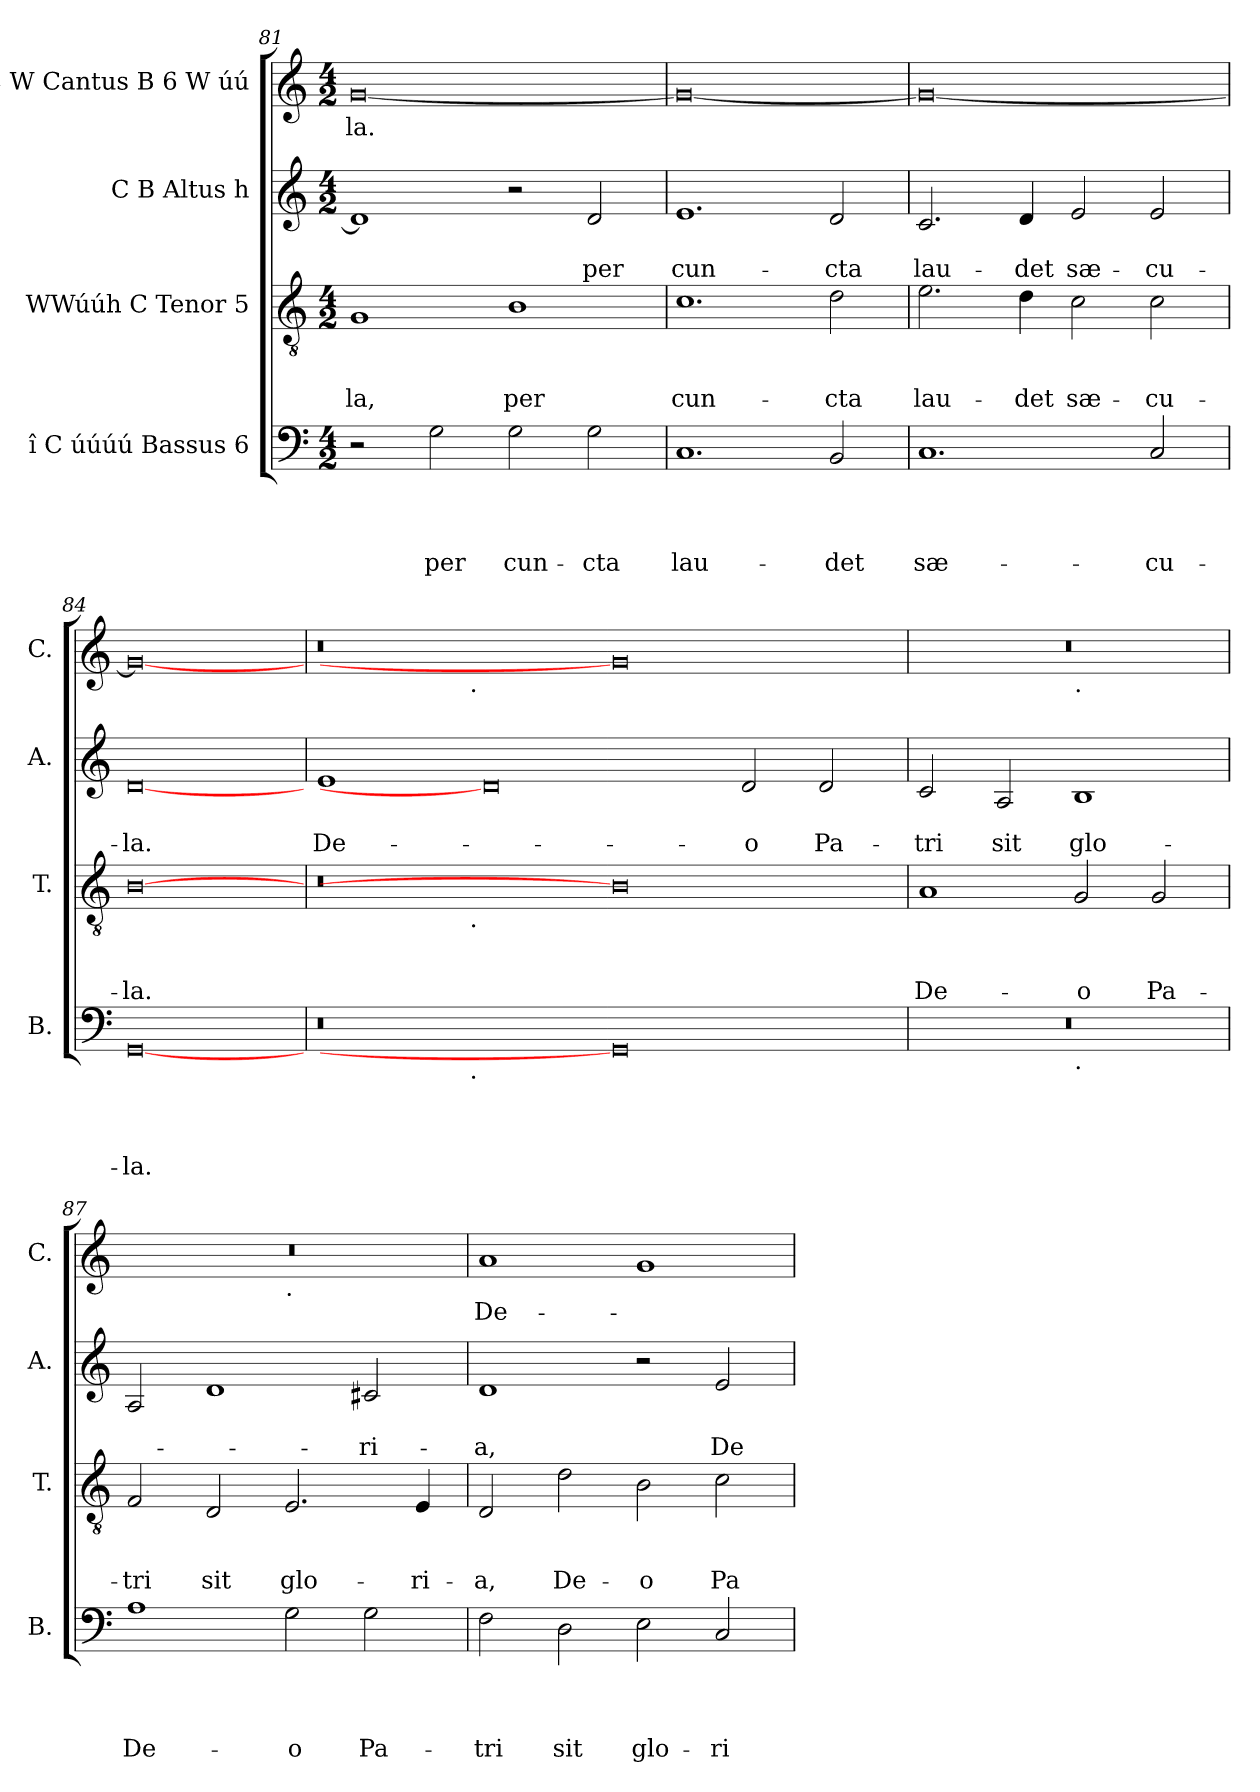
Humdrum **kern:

**kern	**text	**text	**text	**text	**kern	**text	**text	**text	**kern	**text	**text	**kern	**text
*part4	*part4	*part4	*part4	*part4	*part3	*part3	*part3	*part3	*part2	*part2	*part2	*part1	*part1
*staff4	*staff4	*staff4	*staff4	*staff4	*staff3	*staff3	*staff3	*staff3	*staff2	*staff2	*staff2	*staff1	*staff1
*I"î C úúúú Bassus 6	*	*	*	*	*I"WWúúh C Tenor 5	*	*	*	*I"C B Altus h	*	*	*I"C W Cantus B 6 W úú	*
*I'B.	*	*	*	*	*I'T.	*	*	*	*I'A.	*	*	*I'C.	*
!!LO:LB:g=z
*clefF4	*	*	*	*	*clefGv2	*	*	*	*clefG2	*	*	*clefG2	*
*k[]	*	*	*	*	*k[]	*	*	*	*k[]	*	*	*k[]	*
*C:	*	*	*	*	*C:	*	*	*	*C:	*	*	*C:	*
*M4/2	*	*	*	*	*M4/2	*	*	*	*M4/2	*	*	*M4/2	*
=81	=81	=81	=81	=81	=81	=81	=81	=81	=81	=81	=81	=81	=81
!	!	!	!	!	!	!	!	!LO:LY:b	!	!	!	!	!LO:LY:b
2r	.	.	.	.	1G	.	.	-la,	1d]	.	.	[<0g	-la.
!	!	!	!	!LO:LY:b	!	!	!	!	!	!	!	!	!
2G\	.	.	.	per	.	.	.	.	.	.	.	.	.
!	!	!	!	!LO:LY:b	!	!	!	!LO:LY:b	!	!	!	!	!
2G\	.	.	.	cun-	1B	.	.	per	2r	.	.	.	.
!	!	!	!	!LO:LY:b	!	!	!	!	!	!	!LO:LY:b	!	!
2G\	.	.	.	-cta	.	.	.	.	2d/	.	per	.	.
=82	=82	=82	=82	=82	=82	=82	=82	=82	=82	=82	=82	=82	=82
!	!	!	!	!LO:LY:b	!	!	!	!LO:LY:b	!	!	!LO:LY:b	!	!
1.C	.	.	.	lau-	1.c	.	.	cun-	1.e	.	cun-	0g_	.
!	!	!	!	!LO:LY:b	!	!	!	!LO:LY:b	!	!	!LO:LY:b	!	!
2BB/	.	.	.	-det	2d\	.	.	-cta	2d/	.	-cta	.	.
=83	=83	=83	=83	=83	=83	=83	=83	=83	=83	=83	=83	=83	=83
!	!	!	!	!LO:LY:b	!	!	!	!LO:LY:b	!	!	!LO:LY:b	!	!
1.C	.	.	.	sæ-	2.e\	.	.	lau-	2.c/	.	lau-	0g_	.
!	!	!	!	!	!	!	!	!LO:LY:b	!	!	!LO:LY:b	!	!
.	.	.	.	.	4d\	.	.	-det	4d/	.	-det	.	.
!	!	!	!	!	!	!	!	!LO:LY:b	!	!	!LO:LY:b	!	!
.	.	.	.	.	2c\	.	.	sæ-	2e/	.	sæ-	.	.
!	!	!	!	!LO:LY:b	!	!	!	!LO:LY:b	!	!	!LO:LY:b	!	!
2C/	.	.	.	-cu-	2c\	.	.	-cu-	2e/	.	-cu-	.	.
=84	=84	=84	=84	=84	=84	=84	=84	=84	=84	=84	=84	=84	=84
!	!	!	!	!LO:LY:b	!	!	!	!LO:LY:b	!	!	!LO:LY:b	!	!
[0GG	.	.	.	-la.	[0B	.	.	-la.	[0d	.	-la.	0g_	.
!!LO:PB:g=z
=85	=85	=85	=85	=85	=85	=85	=85	=85	=85	=85	=85	=85	=85
!	!	!	!	!	!	!	!	!	!	!	!LO:LY:b	!	!
*^	*	*	*	*	*^	*	*	*	*	*	*	*^	*
0r	2ryy	.	.	.	.	0r	2ryy	.	.	.	1e	.	De-	0r	2ryy	.
.	4...ryy	.	.	.	.	.	4...ryy	.	.	.	.	.	.	.	4...ryy	.
!	!	!	!	!	!	!	!	!	!	!	!	!	!	!	!LO:TX:b:t=.	!
!	!	!	!	!	!	!	!LO:TX:b:t=.	!	!	!	!	!	!	!	!	!
!	!LO:TX:b:t=.	!	!	!	!	!	!	!	!	!	!	!	!	!	!	!
.	1ryy	.	.	.	.	.	1ryy	.	.	.	.	.	.	.	1ryy	.
.	.	.	.	.	.	.	.	.	.	.	0d]	.	.	.	.	.
.	1ryy	.	.	.	.	.	1ryy	.	.	.	.	.	.	.	1ryy	.
0GG]	.	.	.	.	.	0B]	.	.	.	.	.	.	.	0g]	.	.
.	1ryy	.	.	.	.	.	1ryy	.	.	.	.	.	.	.	1ryy	.
!	!	!	!	!	!	!	!	!	!	!	!	!	!LO:LY:b	!	!	!
.	.	.	.	.	.	.	.	.	.	.	2d/	.	-o	.	.	.
!	!	!	!	!	!	!	!	!	!	!	!	!	!LO:LY:b	!	!	!
.	.	.	.	.	.	.	.	.	.	.	2d/	.	Pa-	.	.	.
.	32ryy	.	.	.	.	.	32ryy	.	.	.	.	.	.	.	32ryy	.
=86	=86	=86	=86	=86	=86	=86	=86	=86	=86	=86	=86	=86	=86	=86	=86	=86
!	!	!	!	!	!	!	!	!	!	!LO:LY:b	!	!	!LO:LY:b	!	!	!
*	*	*	*	*	*	*v	*v	*	*	*	*	*	*	*	*	*
0r	1ryy	.	.	.	.	1A	.	.	De-	2c/	.	-tri	0r	1ryy	.
!	!	!	!	!	!	!	!	!	!	!	!	!LO:LY:b	!	!	!
.	.	.	.	.	.	.	.	.	.	2A/	.	sit	.	.	.
!	!	!	!	!	!	!	!	!	!	!	!	!	!	!LO:TX:b:t=.	!
!	!LO:TX:b:t=.	!	!	!	!	!	!	!	!	!	!	!	!	!	!
!	!	!	!	!	!	!	!	!	!LO:LY:b	!	!	!LO:LY:b	!	!	!
.	1ryy	.	.	.	.	2G/	.	.	-o	1B	.	glo-	.	1ryy	.
!	!	!	!	!	!	!	!	!	!LO:LY:b	!	!	!	!	!	!
.	.	.	.	.	.	2G/	.	.	Pa-	.	.	.	.	.	.
=87	=87	=87	=87	=87	=87	=87	=87	=87	=87	=87	=87	=87	=87	=87	=87
!	!	!	!	!	!LO:LY:b	!	!	!	!LO:LY:b	!	!	!	!	!	!
*v	*v	*	*	*	*	*	*	*	*	*	*	*	*	*	*
1A	.	.	.	De-	2F/	.	.	-tri	2A/	.	.	0r	1ryy	.
!	!	!	!	!	!	!	!	!LO:LY:b	!	!	!	!	!	!
.	.	.	.	.	2D/	.	.	sit	1d	.	.	.	.	.
!	!	!	!	!	!	!	!	!	!	!	!	!	!LO:TX:b:t=.	!
!	!	!	!	!LO:LY:b	!	!	!	!LO:LY:b	!	!	!	!	!	!
2G\	.	.	.	-o	2.E/	.	.	glo-	.	.	.	.	1ryy	.
!	!	!	!	!LO:LY:b	!	!	!	!	!	!	!LO:LY:b	!	!	!
2G\	.	.	.	Pa-	.	.	.	.	2c#X/	.	-ri-	.	.	.
!	!	!	!	!	!	!	!	!LO:LY:b	!	!	!	!	!	!
.	.	.	.	.	4E/	.	.	-ri-	.	.	.	.	.	.
=88	=88	=88	=88	=88	=88	=88	=88	=88	=88	=88	=88	=88	=88	=88
!	!	!	!	!LO:LY:b	!	!	!	!LO:LY:b	!	!	!LO:LY:b	!	!	!LO:LY:b
*	*	*	*	*	*	*	*	*	*	*	*	*v	*v	*
2F\	.	.	.	-tri	2D/	.	.	-a,	1d	.	-a,	1a	De-
!	!	!	!	!LO:LY:b	!	!	!	!LO:LY:b	!	!	!	!	!
2D\	.	.	.	sit	2d\	.	.	De-	.	.	.	.	.
!	!	!	!	!LO:LY:b	!	!	!	!LO:LY:b	!	!	!	!	!
2E\	.	.	.	glo-	2B\	.	.	-o	2r	.	.	1g	.
!	!	!	!	!LO:LY:b	!	!	!	!LO:LY:b	!	!	!LO:LY:b	!	!
2C/	.	.	.	-ri-	2c\	.	.	Pa-	2e/	.	De-	.	.
=	=	=	=	=	=	=	=	=	=	=	=	=	=
*-	*-	*-	*-	*-	*-	*-	*-	*-	*-	*-	*-	*-	*-
